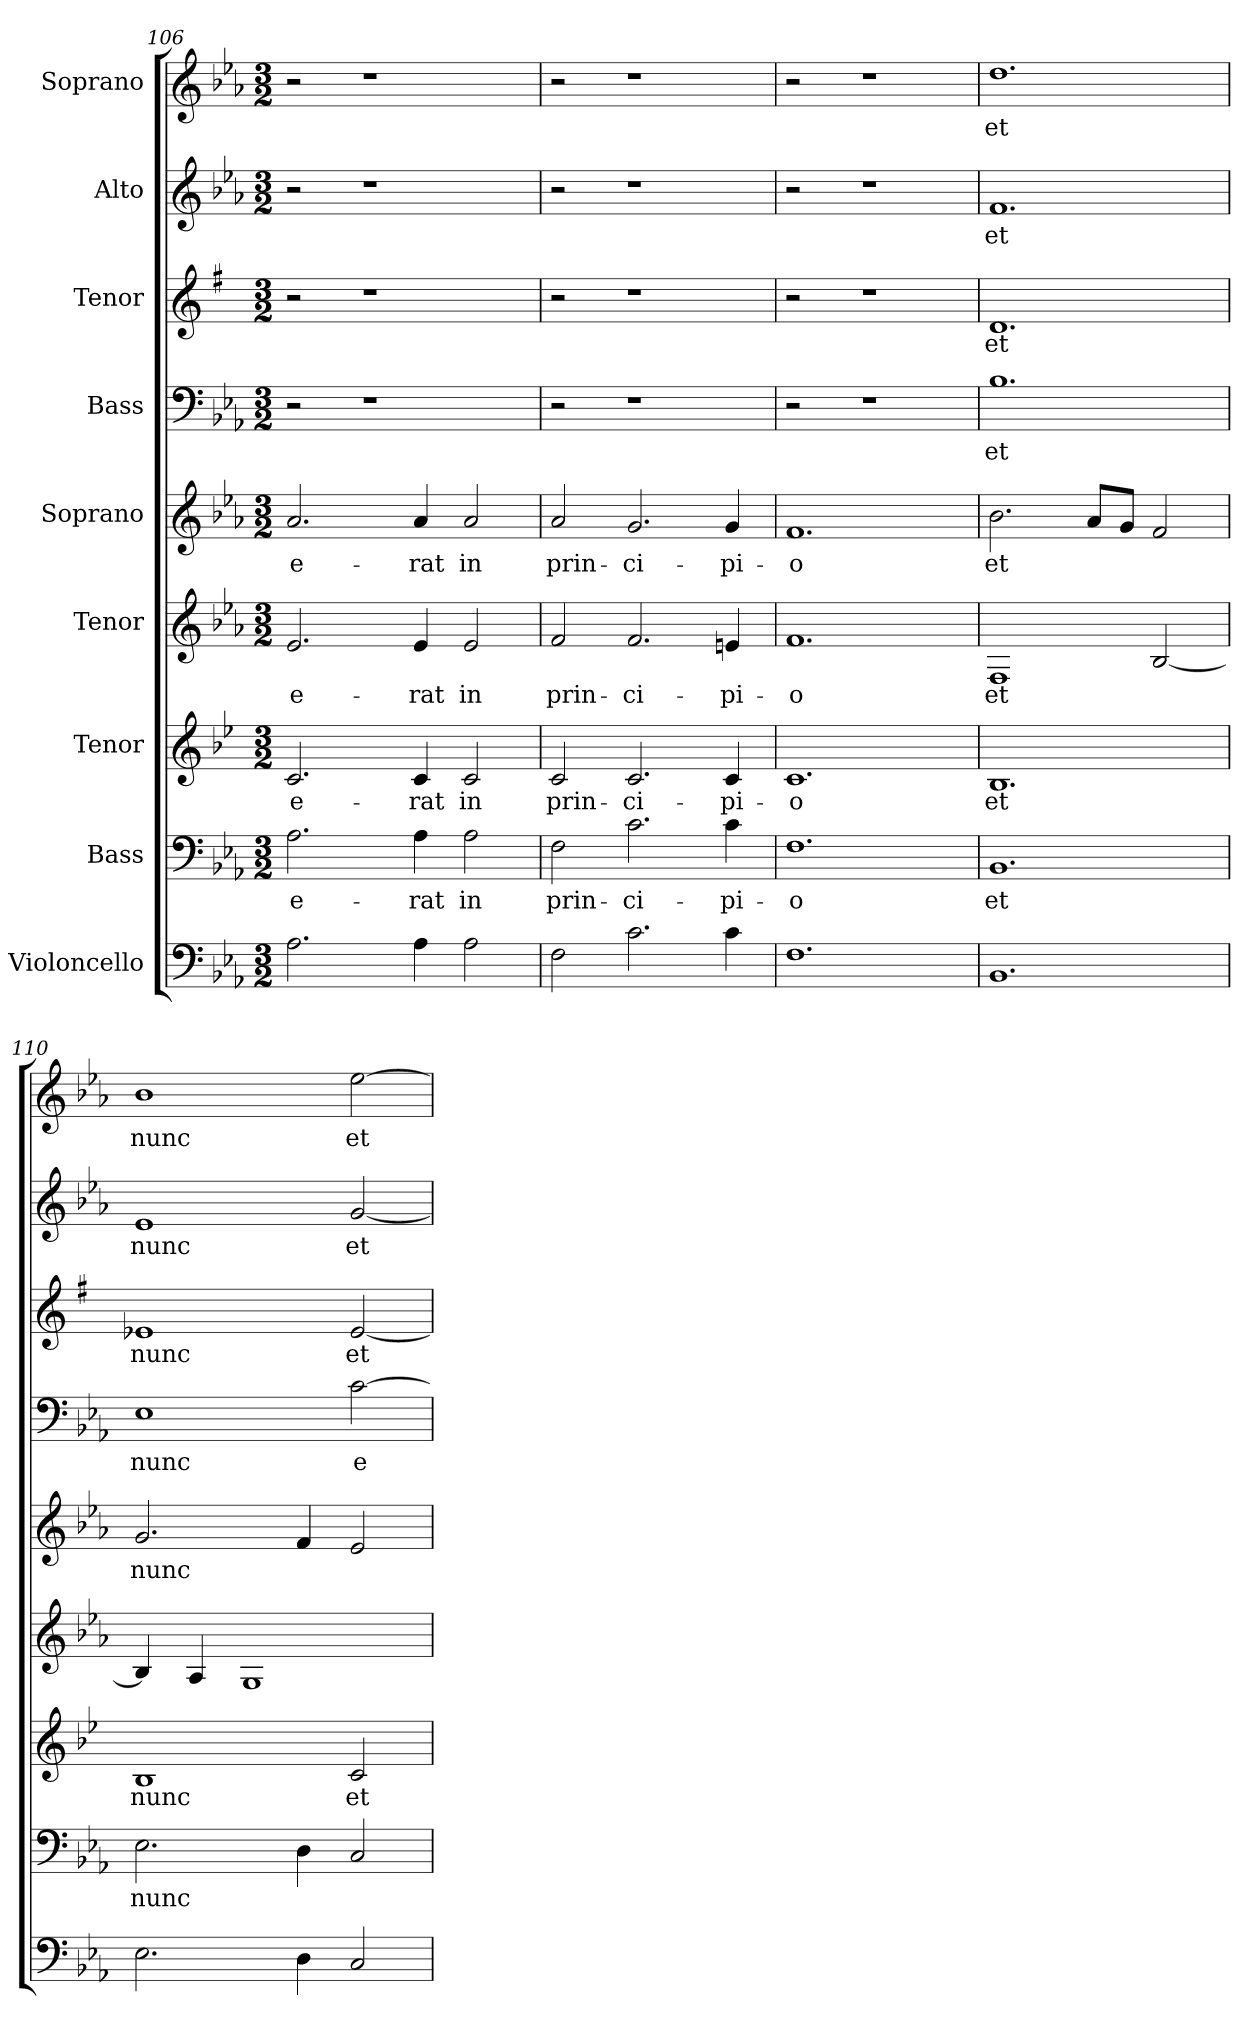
**kern	**kern	**text	**kern	**text	**kern	**text	**kern	**text	**kern	**text	**kern	**text	**kern	**text	**kern	**text
*part9	*part8	*part8	*part7	*part7	*part6	*part6	*part5	*part5	*part4	*part4	*part3	*part3	*part2	*part2	*part1	*part1
*staff9	*staff8	*staff8	*staff7	*staff7	*staff6	*staff6	*staff5	*staff5	*staff4	*staff4	*staff3	*staff3	*staff2	*staff2	*staff1	*staff1
*I"Violoncello	*I"Bass	*	*I"Tenor	*	*I"Tenor	*	*I"Soprano	*	*I"Bass	*	*I"Tenor	*	*I"Alto	*	*I"Soprano	*
*clefF4	*clefF4	*	*clefG2	*	*clefG2	*	*clefG2	*	*clefF4	*	*clefG2	*	*clefG2	*	*clefG2	*
*k[b-e-a-]	*k[b-e-a-]	*	*k[b-e-]	*	*k[b-e-a-]	*	*k[b-e-a-]	*	*k[b-e-a-]	*	*k[f#]	*	*k[b-e-a-]	*	*k[b-e-a-]	*
*M3/2	*M3/2	*	*M3/2	*	*M3/2	*	*M3/2	*	*M3/2	*	*M3/2	*	*M3/2	*	*M3/2	*
=106	=106	=106	=106	=106	=106	=106	=106	=106	=106	=106	=106	=106	=106	=106	=106	=106
2.A-\	2.A-\	e-	2.c/	e-	2.e-/	e-	2.a-/	e-	2r	.	2r	.	2r	.	2r	.
.	.	.	.	.	.	.	.	.	1r	.	1r	.	1r	.	1r	.
4A-\	4A-\	-rat	4c/	-rat	4e-/	-rat	4a-/	-rat	.	.	.	.	.	.	.	.
2A-\	2A-\	in	2c/	in	2e-/	in	2a-/	in	.	.	.	.	.	.	.	.
=107	=107	=107	=107	=107	=107	=107	=107	=107	=107	=107	=107	=107	=107	=107	=107	=107
2F\	2F\	prin-	2c/	prin-	2f/	prin-	2a-/	prin-	2r	.	2r	.	2r	.	2r	.
2.c\	2.c\	-ci-	2.c/	-ci-	2.f/	-ci-	2.g/	-ci-	1r	.	1r	.	1r	.	1r	.
4c\	4c\	-pi-	4c/	-pi-	4en/	-pi-	4g/	-pi-	.	.	.	.	.	.	.	.
=108	=108	=108	=108	=108	=108	=108	=108	=108	=108	=108	=108	=108	=108	=108	=108	=108
1.F	1.F	-o	1.c	-o	1.f	-o	1.f	-o	2r	.	2r	.	2r	.	2r	.
.	.	.	.	.	.	.	.	.	1r	.	1r	.	1r	.	1r	.
=109	=109	=109	=109	=109	=109	=109	=109	=109	=109	=109	=109	=109	=109	=109	=109	=109
1.BB-	1.BB-	et	1.B-	et	1F	et	2.b-\	et	1.B-	et	1.d	et	1.f	et	1.dd	et
.	.	.	.	.	.	.	8a-/L	.	.	.	.	.	.	.	.	.
.	.	.	.	.	.	.	8g/J	.	.	.	.	.	.	.	.	.
.	.	.	.	.	[2B-/	.	2f/	.	.	.	.	.	.	.	.	.
=110	=110	=110	=110	=110	=110	=110	=110	=110	=110	=110	=110	=110	=110	=110	=110	=110
2.E-\	2.E-\	nunc	1B-	nunc	4B-/]	.	2.g/	nunc	1E-	nunc	1e-X	nunc	1e-	nunc	1b-	nunc
.	.	.	.	.	4A-/	.	.	.	.	.	.	.	.	.	.	.
.	.	.	.	.	1G	.	.	.	.	.	.	.	.	.	.	.
4D\	4D\	.	.	.	.	.	4f/	.	.	.	.	.	.	.	.	.
2C/	2C/	.	2c/	et	.	.	2e-/	.	[2c\	e-	[2e-/	et-	[2g/	et	[2ee-\	et
=	=	=	=	=	=	=	=	=	=	=	=	=	=	=	=	=
*-	*-	*-	*-	*-	*-	*-	*-	*-	*-	*-	*-	*-	*-	*-	*-	*-
